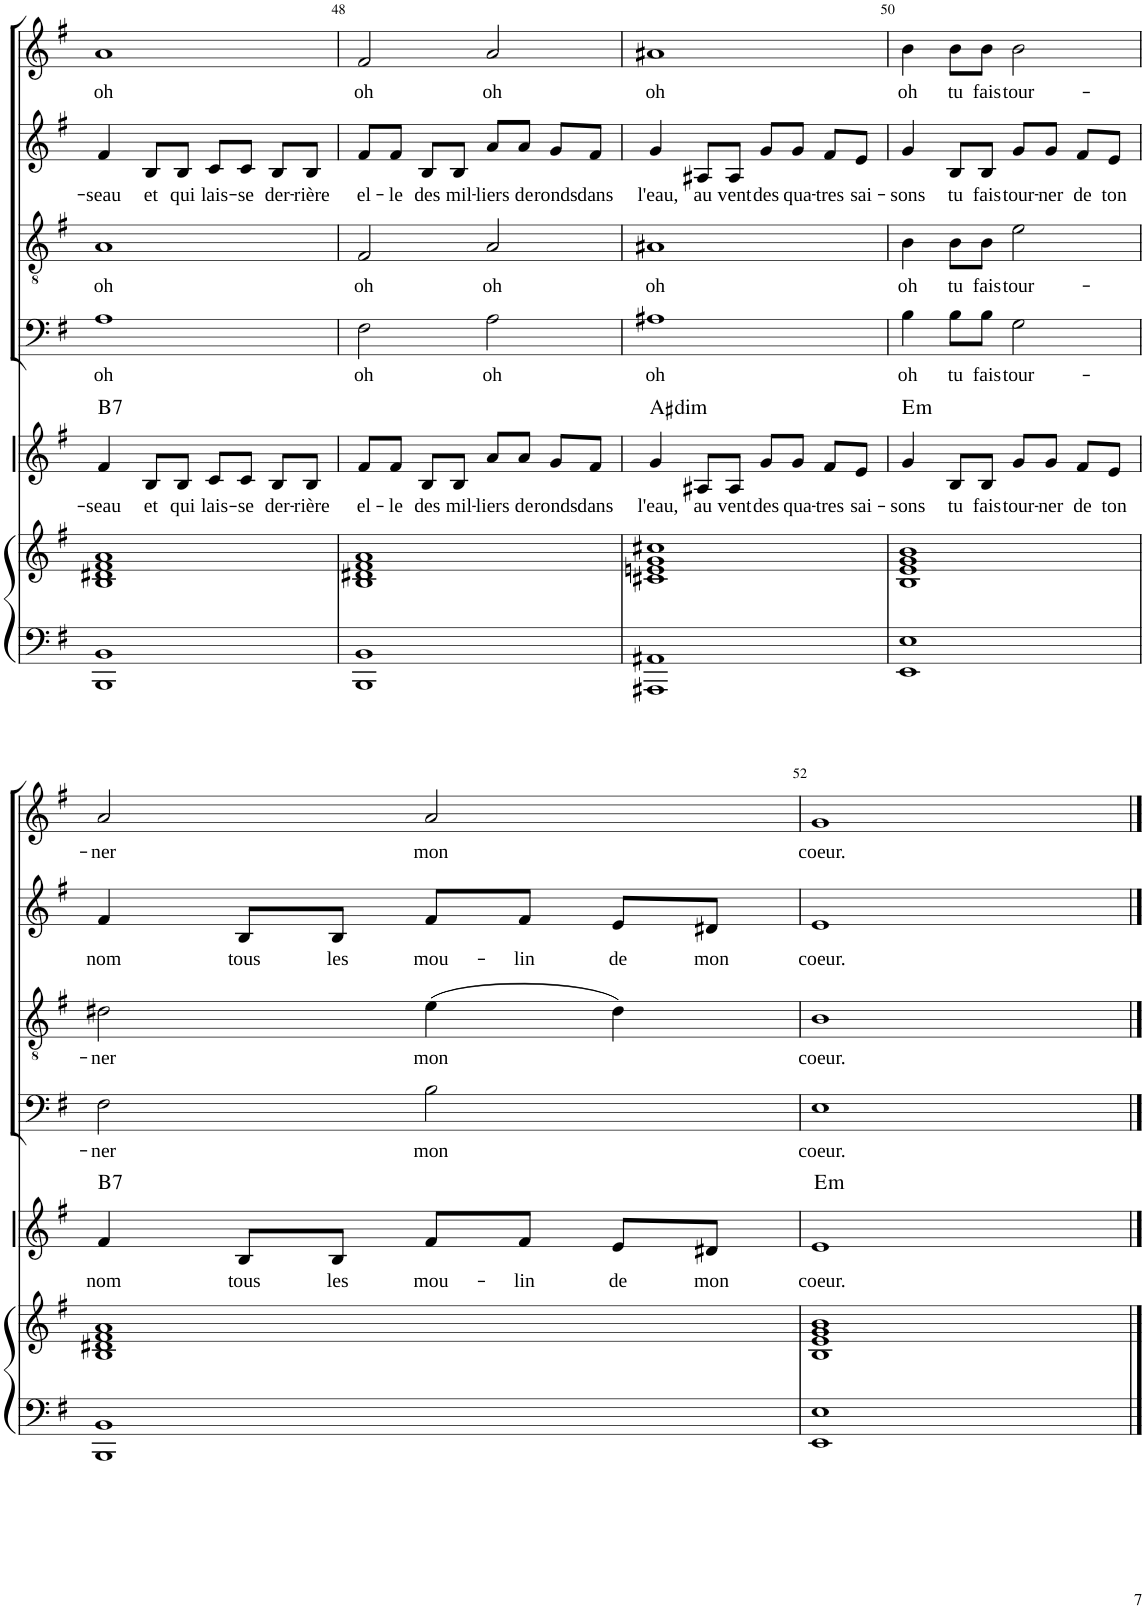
**kern	**kern	**kern	**text	**harte	**kern	**text	**kern	**text	**kern	**text	**kern	**text
*part6	*part6	*part5	*part5	*part5	*part4	*part4	*part3	*part3	*part2	*part2	*part1	*part1
*staff7	*staff6	*staff5	*staff5	*	*staff4	*staff4	*staff3	*staff3	*staff2	*staff2	*staff1	*staff1
*I"Piano	*	*I"Voix	*	*	*I"Bass	*	*I"Ténor	*	*I"Alto	*	*I"Soprano	*
*I'Pno	*	*	*	*	*	*	*	*	*	*	*	*
!!LO:PB:g=z
*clefF4	*clefG2	*clefG2	*	*	*clefF4	*	*clefGv2	*	*clefG2	*	*clefG2	*
*k[f#]	*k[f#]	*k[f#]	*	*	*k[f#]	*	*k[f#]	*	*k[f#]	*	*k[f#]	*
*M4/4	*M4/4	*M4/4	*	*	*M4/4	*	*M4/4	*	*M4/4	*	*M4/4	*
=47	=47	=47	=47	=47	=47	=47	=47	=47	=47	=47	=47	=47
!	!	!	!LO:LY:b	!LO:H:kt=7	!	!LO:LY:b	!	!LO:LY:b	!	!LO:LY:b	!	!LO:LY:b
1BBB 1BB	1B 1d#X 1f# 1a	4f#/	-seau	B:7	1A	oh	1A	oh	4f#/	-seau	1a	oh
!	!	!	!LO:LY:b	!	!	!	!	!	!	!LO:LY:b	!	!
.	.	8B/L	et	.	.	.	.	.	8B/L	et	.	.
!	!	!	!LO:LY:b	!	!	!	!	!	!	!LO:LY:b	!	!
.	.	8B/J	qui	.	.	.	.	.	8B/J	qui	.	.
!	!	!	!LO:LY:b	!	!	!	!	!	!	!LO:LY:b	!	!
.	.	8c/L	lais-	.	.	.	.	.	8c/L	lais-	.	.
!	!	!	!LO:LY:b	!	!	!	!	!	!	!LO:LY:b	!	!
.	.	8c/J	-se	.	.	.	.	.	8c/J	-se	.	.
!	!	!	!LO:LY:b	!	!	!	!	!	!	!LO:LY:b	!	!
.	.	8B/L	der-	.	.	.	.	.	8B/L	der-	.	.
!	!	!	!LO:LY:b	!	!	!	!	!	!	!LO:LY:b	!	!
.	.	8B/J	-rière	.	.	.	.	.	8B/J	-rière	.	.
=48	=48	=48	=48	=48	=48	=48	=48	=48	=48	=48	=48	=48
!	!	!	!LO:LY:b	!	!	!LO:LY:b	!	!LO:LY:b	!	!LO:LY:b	!	!LO:LY:b
1BBB 1BB	1B 1d#X 1f# 1a	8f#/L	el-	.	2F#\	oh	2F#/	oh	8f#/L	el-	2f#/	oh
!	!	!	!LO:LY:b	!	!	!	!	!	!	!LO:LY:b	!	!
.	.	8f#/J	-le	.	.	.	.	.	8f#/J	-le	.	.
!	!	!	!LO:LY:b	!	!	!	!	!	!	!LO:LY:b	!	!
.	.	8B/L	des	.	.	.	.	.	8B/L	des	.	.
!	!	!	!LO:LY:b	!	!	!	!	!	!	!LO:LY:b	!	!
.	.	8B/J	mil-	.	.	.	.	.	8B/J	mil-	.	.
!	!	!	!LO:LY:b	!	!	!LO:LY:b	!	!LO:LY:b	!	!LO:LY:b	!	!LO:LY:b
.	.	8a/L	-liers	.	2A\	oh	2A/	oh	8a/L	-liers	2a/	oh
!	!	!	!LO:LY:b	!	!	!	!	!	!	!LO:LY:b	!	!
.	.	8a/J	de	.	.	.	.	.	8a/J	de	.	.
!	!	!	!LO:LY:b	!	!	!	!	!	!	!LO:LY:b	!	!
.	.	8g/L	ronds	.	.	.	.	.	8g/L	ronds	.	.
!	!	!	!LO:LY:b	!	!	!	!	!	!	!LO:LY:b	!	!
.	.	8f#/J	dans	.	.	.	.	.	8f#/J	dans	.	.
=49	=49	=49	=49	=49	=49	=49	=49	=49	=49	=49	=49	=49
!	!	!	!LO:LY:b	!LO:H:kt=dim	!	!LO:LY:b	!	!LO:LY:b	!	!LO:LY:b	!	!LO:LY:b
1AAA#X 1AA#X	1c#X 1en 1g 1cc#X	4g/	l'eau,	A#:dim	1A#X	oh	1A#X	oh	4g/	l'eau,	1a#X	oh
!	!	!	!LO:LY:b	!	!	!	!	!	!	!LO:LY:b	!	!
.	.	8A#X/L	au	.	.	.	.	.	8A#X/L	au	.	.
!	!	!	!LO:LY:b	!	!	!	!	!	!	!LO:LY:b	!	!
.	.	8A#/J	vent	.	.	.	.	.	8A#/J	vent	.	.
!	!	!	!LO:LY:b	!	!	!	!	!	!	!LO:LY:b	!	!
.	.	8g/L	des	.	.	.	.	.	8g/L	des	.	.
!	!	!	!LO:LY:b	!	!	!	!	!	!	!LO:LY:b	!	!
.	.	8g/J	qua-	.	.	.	.	.	8g/J	qua-	.	.
!	!	!	!LO:LY:b	!	!	!	!	!	!	!LO:LY:b	!	!
.	.	8f#/L	-tres	.	.	.	.	.	8f#/L	-tres	.	.
!	!	!	!LO:LY:b	!	!	!	!	!	!	!LO:LY:b	!	!
.	.	8e/J	sai-	.	.	.	.	.	8e/J	sai-	.	.
=50	=50	=50	=50	=50	=50	=50	=50	=50	=50	=50	=50	=50
!	!	!	!LO:LY:b	!LO:H:kt=m	!	!LO:LY:b	!	!LO:LY:b	!	!LO:LY:b	!	!LO:LY:b
1EE 1E	1B 1e 1g 1b	4g/	-sons	E:min	4B\	oh	4B\	oh	4g/	-sons	4b\	oh
!	!	!	!LO:LY:b	!	!	!LO:LY:b	!	!LO:LY:b	!	!LO:LY:b	!	!LO:LY:b
.	.	8B/L	tu	.	8B\L	tu	8B\L	tu	8B/L	tu	8b\L	tu
!	!	!	!LO:LY:b	!	!	!LO:LY:b	!	!LO:LY:b	!	!LO:LY:b	!	!LO:LY:b
.	.	8B/J	fais	.	8B\J	fais	8B\J	fais	8B/J	fais	8b\J	fais
!	!	!	!LO:LY:b	!	!	!LO:LY:b	!	!LO:LY:b	!	!LO:LY:b	!	!LO:LY:b
.	.	8g/L	tour-	.	2G\	tour-	2e\	tour-	8g/L	tour-	2b\	tour-
!	!	!	!LO:LY:b	!	!	!	!	!	!	!LO:LY:b	!	!
.	.	8g/J	-ner	.	.	.	.	.	8g/J	-ner	.	.
!	!	!	!LO:LY:b	!	!	!	!	!	!	!LO:LY:b	!	!
.	.	8f#/L	de	.	.	.	.	.	8f#/L	de	.	.
!	!	!	!LO:LY:b	!	!	!	!	!	!	!LO:LY:b	!	!
.	.	8e/J	ton	.	.	.	.	.	8e/J	ton	.	.
!!LO:LB:g=z
=51	=51	=51	=51	=51	=51	=51	=51	=51	=51	=51	=51	=51
!	!	!	!LO:LY:b	!LO:H:kt=7	!	!LO:LY:b	!	!LO:LY:b	!	!LO:LY:b	!	!LO:LY:b
1BBB 1BB	1B 1d#X 1f# 1a	4f#/	nom	B:7	2F#\	-ner	2d#X\	-ner	4f#/	nom	2a/	-ner
!	!	!	!LO:LY:b	!	!	!	!	!	!	!LO:LY:b	!	!
.	.	8B/L	tous	.	.	.	.	.	8B/L	tous	.	.
!	!	!	!LO:LY:b	!	!	!	!	!	!	!LO:LY:b	!	!
.	.	8B/J	les	.	.	.	.	.	8B/J	les	.	.
!	!	!	!LO:LY:b	!	!	!LO:LY:b	!	!LO:LY:b	!	!LO:LY:b	!	!LO:LY:b
.	.	8f#/L	mou-	.	2B\	mon	(4e\	mon	8f#/L	mou-	2a/	mon
!	!	!	!LO:LY:b	!	!	!	!	!	!	!LO:LY:b	!	!
.	.	8f#/J	-lin	.	.	.	.	.	8f#/J	-lin	.	.
!	!	!	!LO:LY:b	!	!	!	!	!	!	!LO:LY:b	!	!
.	.	8e/L	de	.	.	.	4d#\)	.	8e/L	de	.	.
!	!	!	!LO:LY:b	!	!	!	!	!	!	!LO:LY:b	!	!
.	.	8d#X/J	mon	.	.	.	.	.	8d#X/J	mon	.	.
=52	=52	=52	=52	=52	=52	=52	=52	=52	=52	=52	=52	=52
!	!	!	!LO:LY:b	!LO:H:kt=m	!	!LO:LY:b	!	!LO:LY:b	!	!LO:LY:b	!	!LO:LY:b
1EE 1E	1B 1e 1g 1b	1e	coeur.	E:min	1E	coeur.	1B	coeur.	1e	coeur.	1g	coeur.
==	==	==	==	==	==	==	==	==	==	==	==	==
*-	*-	*-	*-	*-	*-	*-	*-	*-	*-	*-	*-	*-
